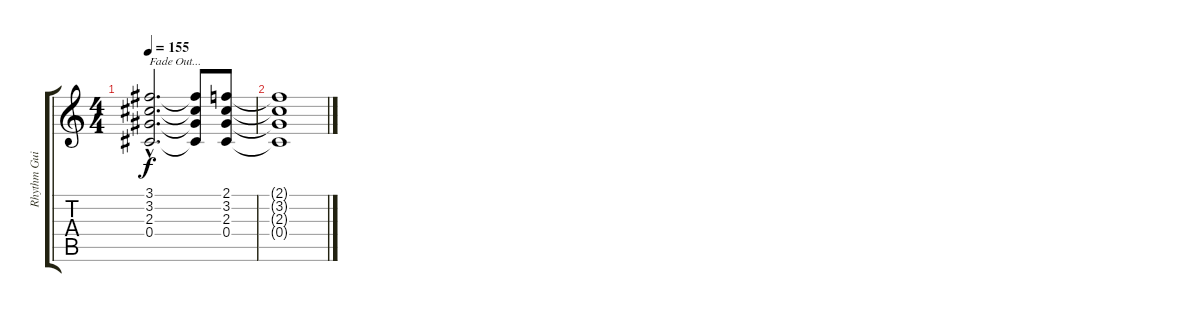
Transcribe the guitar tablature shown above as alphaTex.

\track ("Rhythm Guitar" "Rhythm Gui") {instrument distortionguitar}
\staff {score tabs}
\tuning (Eb4 Bb3 Gb3 Db3 Ab2 Eb2) {hide}
\ts (4 4)
\tempo 155
\clef g2
\ks c
(3.1{hac} 3.2{hac} 2.3{hac} 0.4{hac}).2{d txt "Fade Out..." dy f} (3.1{t} 3.2{t} 2.3{t} 0.4{t}).8 (2.1 3.2 2.3 0.4).8 |
(2.1{t} 3.2{t} 2.3{t} 0.4{t}).1
